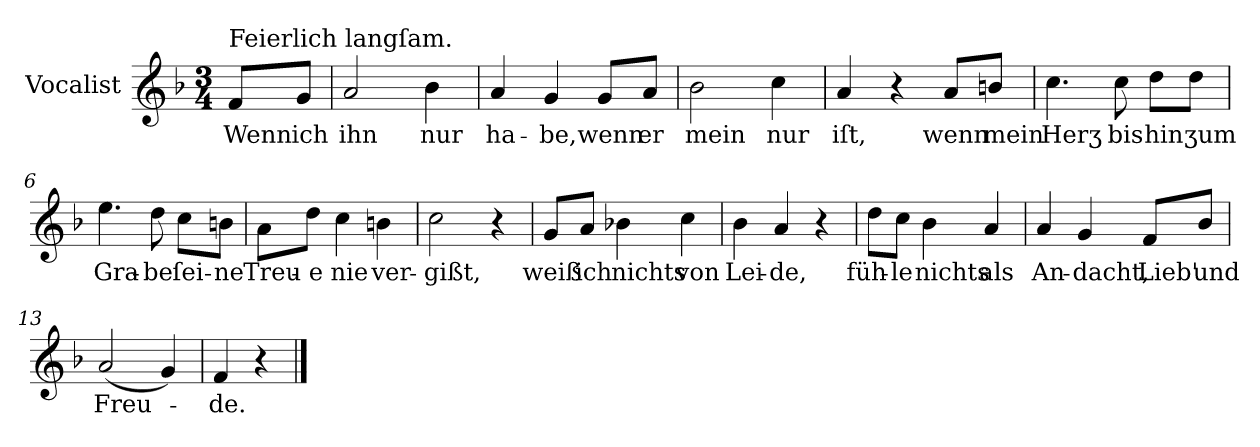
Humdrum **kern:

**kern	**text
*part1	*part1
*staff1	*staff1
*I"Vocalist	*
*clefG2	*
*k[b-]	*
*F:	*
*M3/4	*
=	=
!LO:TX:a:t=Feierlich langſam.	!
8f/L	Wenn
8g/J	ich
=1	=1
2a	ihn
4b-	nur
=2	=2
4a	ha-
4g	-be,
8g/L	wenn
8a/J	er
=3	=3
2b-	mein
4cc	nur
=4	=4
4a	iſt,
4r	.
8a/L	wenn
8bn/J	mein
=5	=5
4.cc	Herʒ
8cc	bis
8dd\L	hin
8dd\J	ʒum
=6	=6
4.ee	Gra-
8dd	-be
8cc\L	ſei-
8bn\J	-ne
=7	=7
8a\L	Treu-
8dd\J	-e
4cc	nie
4bn	ver-
=8	=8
2cc	-gißt,
4r	.
=9	=9
8g/L	weiß
8a/J	ich
4b-X	nichts
4cc	von
=10	=10
4b-	Lei-
4a	-de,
4r	.
=11	=11
8dd\L	füh-
8cc\J	-le
4b-	nichts
4a	als
=12	=12
4a	An-
4g	-dacht,
8f/L	Lieb'
8b-/J	und
=13	=13
(2a	Freu-
4g)	.
=14	=14
4f	-de.
4r	.
==	==
*-	*-
